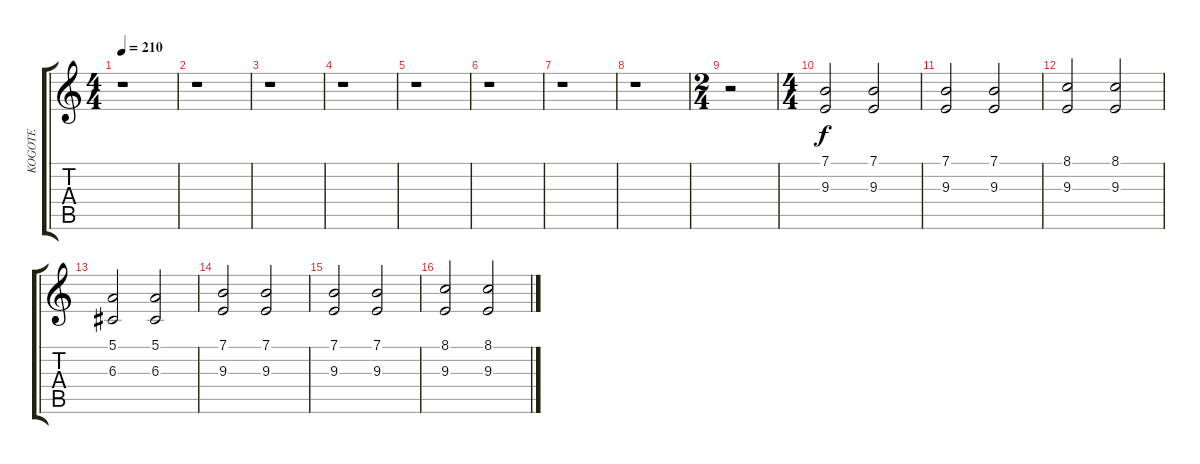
\track ("KOGOTE" "KOGOTE") {instrument drawbarorgan}
\staff {score tabs}
\tuning (E4 B3 G3 D3 A2 E2) {hide}
\ts (4 4)
\tempo 210
\clef g2
\ks c
r.1{dy f} |
r.1 |
r.1 |
r.1 |
r.1 |
r.1 |
r.1 |
r.1 |
\ts (2 4)
r.2 |
\ts (4 4)
(7.1 9.3).2 (7.1 9.3).2 |
(7.1 9.3).2 (7.1 9.3).2 |
(8.1 9.3).2 (8.1 9.3).2 |
(5.1 6.3).2 (5.1 6.3).2 |
(7.1 9.3).2 (7.1 9.3).2 |
(7.1 9.3).2 (7.1 9.3).2 |
(8.1 9.3).2 (8.1 9.3).2
